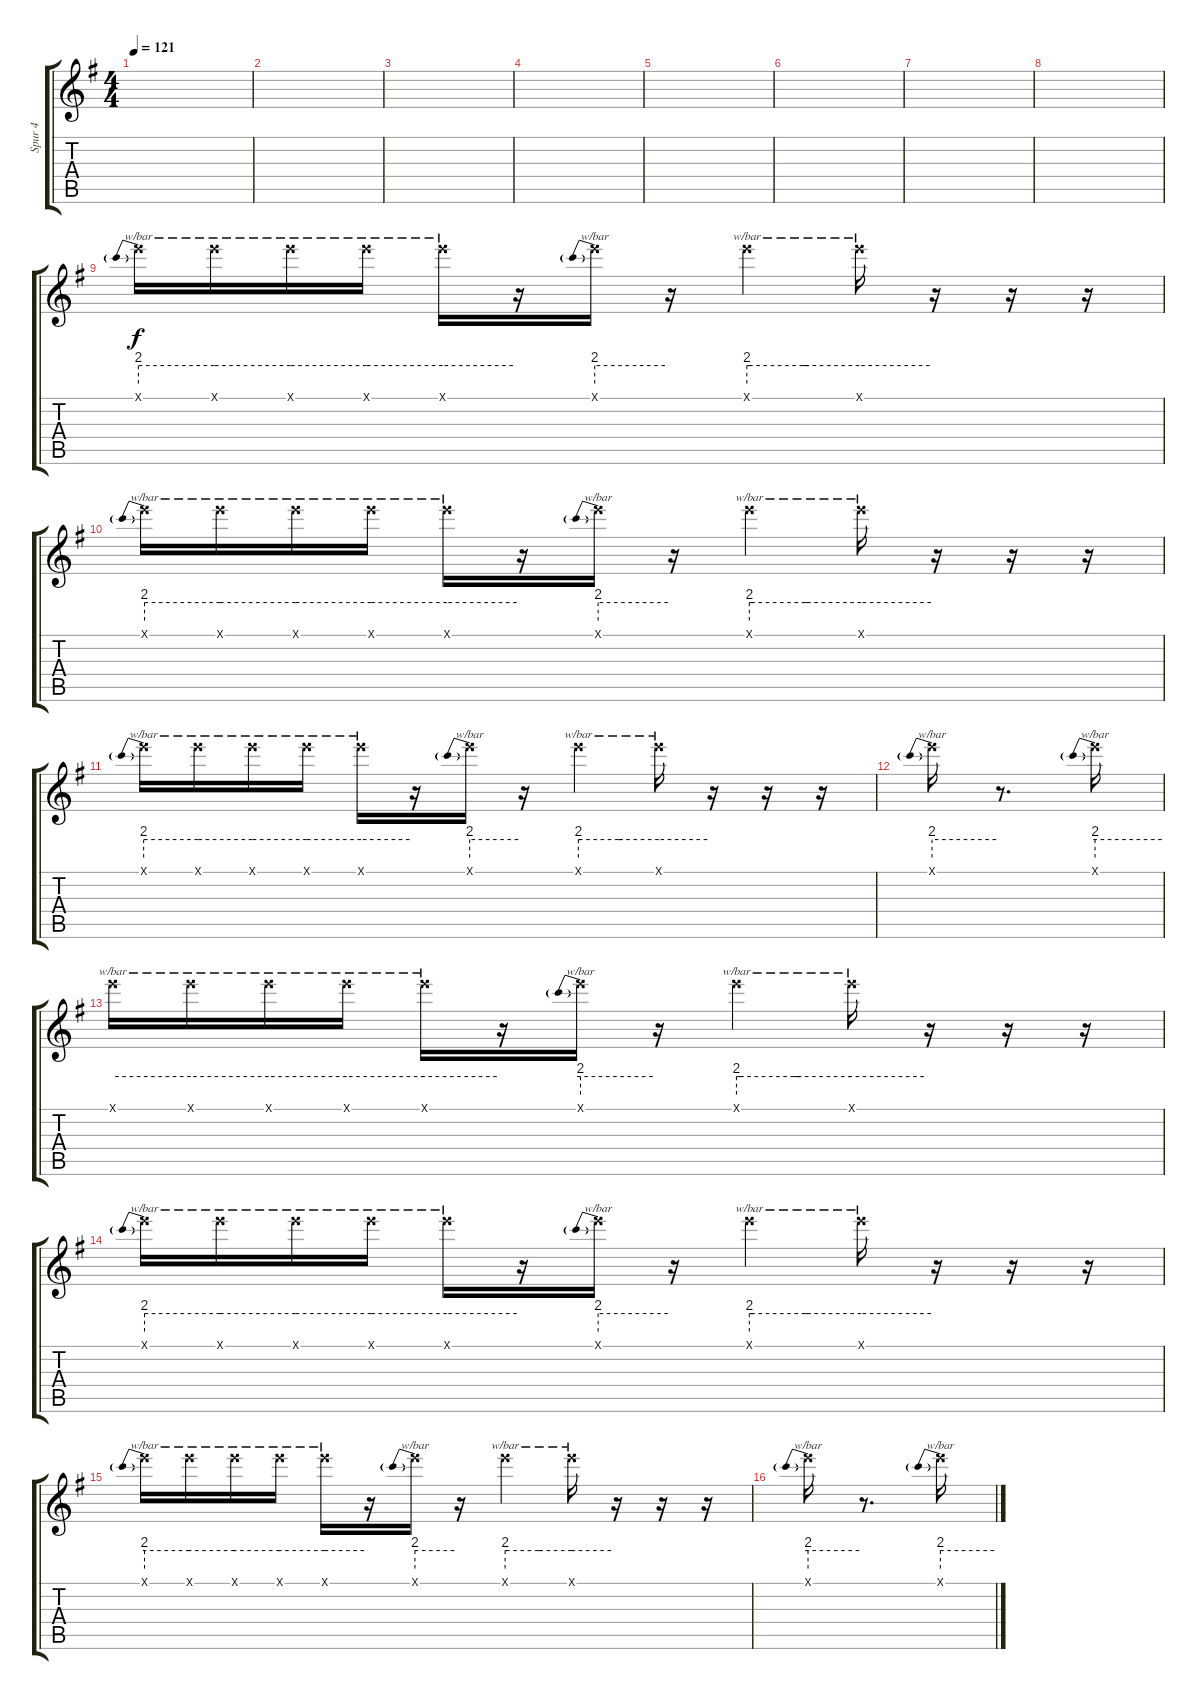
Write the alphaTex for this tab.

\track ("Spur 4" "Spur 4") {instrument overdrivenguitar}
\staff {score tabs}
\tuning (E4 B3 G3 D3 A2 E2) {hide}
\ts (4 4)
\tempo 121
\clef g2
\ks g
|
|
|
|
|
|
|
|
8.1{x}.16{tbe (predive default 0 8 60 8)} 8.1{x}.16{tbe (hold default 0 8 60 8)} 8.1{x}.16{tbe (hold default 0 8 60 8)} 8.1{x}.16{tbe (hold default 0 8 60 8)} 8.1{x}.16{tbe (hold default 0 8 60 8)} r.16 8.1{x}.16{tbe (predive default 0 8 60 8)} r.16 8.1{x}.4{tbe (custom default 0 8 2 8 30 8 33 8 60 8)} 8.1{x}.16{tbe (hold default 0 8 60 8)} r.16 r.16 r.16 |
8.1{x}.16{tbe (predive default 0 8 60 8)} 8.1{x}.16{tbe (hold default 0 8 60 8)} 8.1{x}.16{tbe (hold default 0 8 60 8)} 8.1{x}.16{tbe (hold default 0 8 60 8)} 8.1{x}.16{tbe (hold default 0 8 60 8)} r.16 8.1{x}.16{tbe (predive default 0 8 60 8)} r.16 8.1{x}.4{tbe (custom default 0 8 2 8 30 8 33 8 60 8)} 8.1{x}.16{tbe (hold default 0 8 60 8)} r.16 r.16 r.16 |
8.1{x}.16{tbe (predive default 0 8 60 8)} 8.1{x}.16{tbe (hold default 0 8 60 8)} 8.1{x}.16{tbe (hold default 0 8 60 8)} 8.1{x}.16{tbe (hold default 0 8 60 8)} 8.1{x}.16{tbe (hold default 0 8 60 8)} r.16 8.1{x}.16{tbe (predive default 0 8 60 8)} r.16 8.1{x}.4{tbe (custom default 0 8 2 8 30 8 33 8 60 8)} 8.1{x}.16{tbe (hold default 0 8 60 8)} r.16 r.16 r.16 |
8.1{x}.16{tbe (predive default 0 8 60 8)} r.8{d} 8.1{x}.16{tbe (predive default 0 8 60 8)} |
8.1{x}.16{tbe (hold default 0 8 60 8)} 8.1{x}.16{tbe (hold default 0 8 60 8)} 8.1{x}.16{tbe (hold default 0 8 60 8)} 8.1{x}.16{tbe (hold default 0 8 60 8)} 8.1{x}.16{tbe (hold default 0 8 60 8)} r.16 8.1{x}.16{tbe (predive default 0 8 60 8)} r.16 8.1{x}.4{tbe (custom default 0 8 2 8 30 8 33 8 60 8)} 8.1{x}.16{tbe (hold default 0 8 60 8)} r.16 r.16 r.16 |
8.1{x}.16{tbe (predive default 0 8 60 8)} 8.1{x}.16{tbe (hold default 0 8 60 8)} 8.1{x}.16{tbe (hold default 0 8 60 8)} 8.1{x}.16{tbe (hold default 0 8 60 8)} 8.1{x}.16{tbe (hold default 0 8 60 8)} r.16 8.1{x}.16{tbe (predive default 0 8 60 8)} r.16 8.1{x}.4{tbe (custom default 0 8 2 8 30 8 33 8 60 8)} 8.1{x}.16{tbe (hold default 0 8 60 8)} r.16 r.16 r.16 |
8.1{x}.16{tbe (predive default 0 8 60 8)} 8.1{x}.16{tbe (hold default 0 8 60 8)} 8.1{x}.16{tbe (hold default 0 8 60 8)} 8.1{x}.16{tbe (hold default 0 8 60 8)} 8.1{x}.16{tbe (hold default 0 8 60 8)} r.16 8.1{x}.16{tbe (predive default 0 8 60 8)} r.16 8.1{x}.4{tbe (custom default 0 8 2 8 30 8 33 8 60 8)} 8.1{x}.16{tbe (hold default 0 8 60 8)} r.16 r.16 r.16 |
8.1{x}.16{tbe (predive default 0 8 60 8)} r.8{d} 8.1{x}.16{tbe (predive default 0 8 60 8)}
